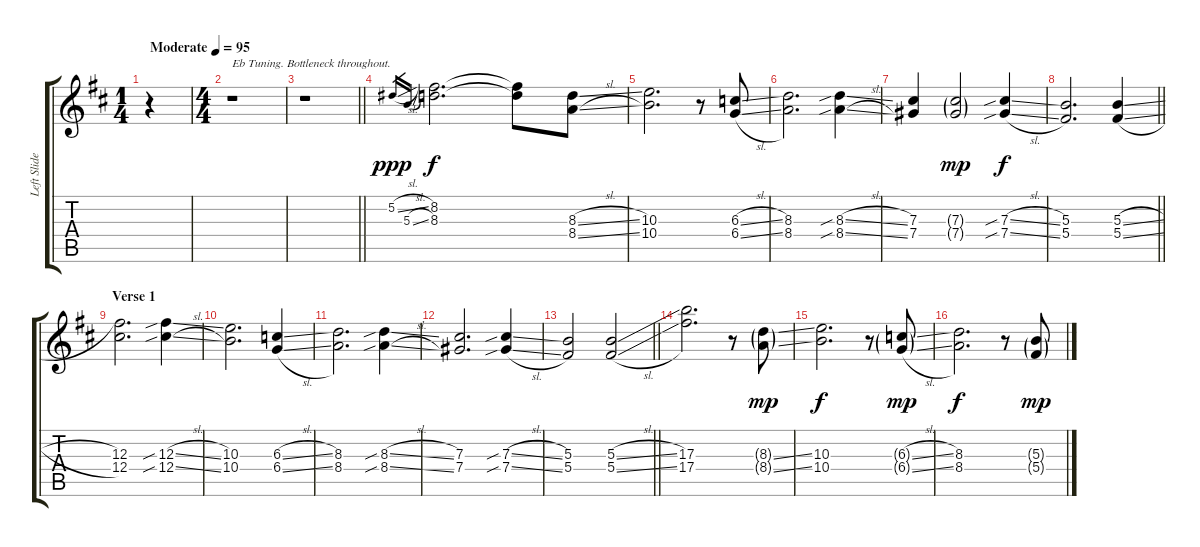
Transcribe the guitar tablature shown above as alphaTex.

\track ("Left Slide Guitar" "Left Slide") {instrument electricguitarjazz}
\staff {score tabs}
\tuning (Eb4 Bb3 Gb3 Db3 Ab2 D2) {hide}
\ts (1 4)
\tempo (95 "Moderate")
\clef g2
\ks d
r.4{dy ppp instrument electricguitarjazz} |
\ts (4 4)
r.1{txt "Eb Tuning. Bottleneck throughout."} |
\barLineRight lightlight
r.1 |
\section ("" "")
5.2{sl}.16{gr} 5.3{sl}.16{gr} (8.2 8.3).2{d dy f} (8.2{t} 8.3{t}).8 (8.3{sl} 8.4{sl}).8 |
(10.3 10.4).2{d} r.8 (6.3{sl} 6.4{sl}).8 |
(8.3 8.4).2{d} (8.3{sib sl} 8.4{sib sl}).4 |
(7.3 7.4).4 (7.3{g} 7.4{g}).2{dy mp} (7.3{sib sl} 7.4{sib sl}).4{dy f} |
\barLineRight lightlight
(5.3 5.4).2{d} (5.3{sl} 5.4{sl}).4 |
\section ("" "Verse 1")
(12.3 12.4).2{d} (12.3{sib sl} 12.4{sib sl}).4 |
(10.3 10.4).2{d} (6.3{sl} 6.4{sl}).4 |
(8.3 8.4).2{d} (8.3{sib sl} 8.4{sib sl}).4 |
(7.3 7.4).2{d} (7.3{sib sl} 7.4{sib sl}).4 |
\barLineRight lightlight
(5.3 5.4).2 (5.3{sl} 5.4{sl}).2 |
\section ("" "")
(17.3 17.4).2{d} r.8 (8.3{ss g} 8.4{ss g}).8{dy mp} |
(10.3 10.4).2{d dy f} r.8 (6.3{sl g} 6.4{sl g}).8{dy mp} |
(8.3 8.4).2{d dy f} r.8 (5.3{ss g} 5.4{ss g}).8{dy mp}
